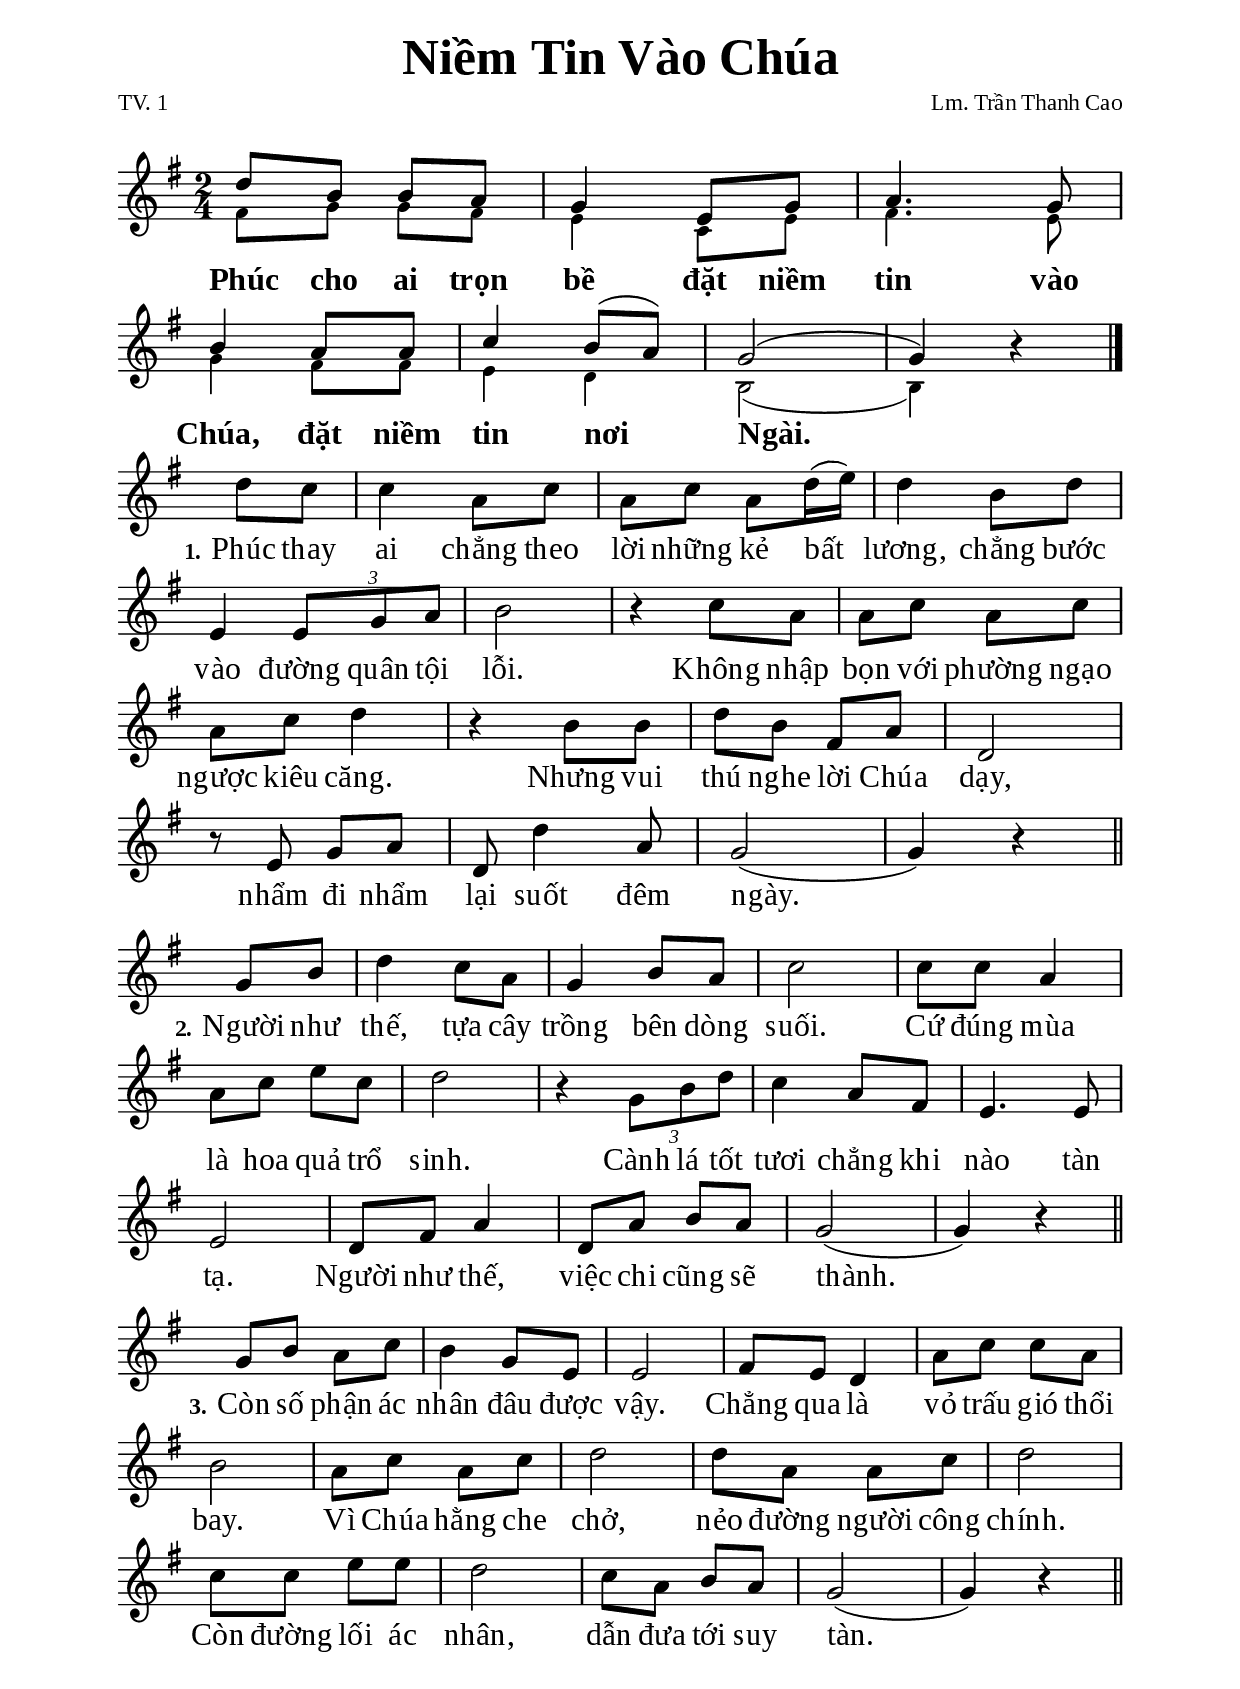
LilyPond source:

% Cài đặt chung
\version "2.20.0"
\include "english.ly"

\header {
  title = \markup { \fontsize #3 "Niềm Tin Vào Chúa" }
  poet = "TV. 1"
  composer = "Lm. Trần Thanh Cao"
  arranger = " "
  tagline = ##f
}

\paper {
  #(set-paper-size "a4")
  top-margin = 10\mm
  bottom-margin = 10\mm
  left-margin = 20\mm
  right-margin = 20\mm
  indent = #0
  #(define fonts
    (make-pango-font-tree
      "Liberation Serif"
      "Liberation Serif"
      "Liberation Serif"
      (/ 20 20)))
  page-count = #1
}

% Nhạc điệp khúc
nhacDiepKhucSop = \relative c'' {
  d8 b b a |
  g4 e8 g |
  a4. g8 |
  b4 a8 a |
  c4 b8 (a) |
  g2 ( |
  g4) r \bar "|."
}

nhacDiepKhucBas = \relative c' {
  fs8 g g fs |
  e4 c8 e |
  fs4. e8 |
  g4 fs8 fs |
  e4 d |
  b2 ( |
  b4) r
}

% Nhạc phiên khúc
nhacPhienKhucMot = \relative c'' {
  \partial 4 d8 c |
  c4 a8 c |
  a c a d16 (e) |
  d4 b8 d |
  e,4 \tuplet 3/2 { e8 g a } |
  b2 |
  r4 c8 a |
  a c a c |
  a c d4 |
  r b8 b |
  d b fs a |
  d,2 |
  r8 e g a |
  d, d'4 a8 |g2 ( |
  g4) r \bar "||"
}

nhacPhienKhucHai = \relative c'' {
  \partial 4 g8 b |
  d4 c8 a |
  g4 b8 a |
  c2 |
  c8 c a4 |
  a8 c e c |
  d2 |
  r4 \tuplet 3/2 { g,8 b d } |
  c4 a8 fs |
  e4. e8 |
  e2 |
  d8 fs a4 |
  d,8 a' b a |
  g2 ( |
  g4) r \bar "||"
}

nhacPhienKhucBa = \relative c'' {
  g8 b a c |
  b4 g8 e |
  e2 |
  fs8 e d4 |
  a'8 c c a |
  b2 |
  a8 c a c |
  d2 |
  d8 a a c |
  d2 |
  c8 c e e |
  d2 |
  c8 a b a |
  g2 ( |
  g4) r \bar "||"
}

% Lời điệp khúc
loiDiepKhuc = \lyricmode {
  Phúc cho ai trọn bề đặt niềm tin vào Chúa,
  đặt niềm tin nơi Ngài.
}

% Lời phiên khúc
loiPhienKhucMot = \lyricmode {
  \set stanza = #"1."
  Phúc thay ai chẳng theo lời những kẻ bất lương,
  chẳng bước vào đường quân tội lỗi.
  Không nhập bọn với phường ngạo ngược kiêu căng.
  Nhưng vui thú nghe lời Chúa dạy,
  nhẩm đi nhẩm lại suốt đêm ngày.
}

loiPhienKhucHai = \lyricmode {
  \set stanza = #"2."
  Người như thế, tựa cây trồng bên dòng suối.
  Cứ đúng mùa là hoa quả trổ sinh.
  Cành lá tốt tươi chẳng khi nào tàn tạ.
  Người như thế, việc chi cũng sẽ thành.
}

loiPhienKhucBa = \lyricmode {
  \set stanza = #"3."
  Còn số phận ác nhân đâu được vậy.
  Chẳng qua là vỏ trấu gió thổi bay.
  Vì Chúa hằng che chở,
  nẻo đường người công chính.
  Còn đường lối ác nhân, dẫn đưa tới suy tàn.
}


% Dàn trang
\score {
  \new ChoirStaff <<
    \new Staff = diepKhuc \with {
        \consists "Merge_rests_engraver"
        \magnifyStaff #(magstep +1)
      }
      <<
      \new Voice = beSop {
        \voiceOne \key g \major \time 2/4 \nhacDiepKhucSop
      }
      \new Voice = beBas {
        \override NoteHead.font-size = #-2
        \voiceTwo \key g \major \time 2/4 \nhacDiepKhucBas
      }
    >>
    \new Lyrics \lyricsto beSop \loiDiepKhuc
  >>
  \layout {
    \override Lyrics.LyricText.font-series = #'bold
    \override Lyrics.LyricText.font-size = #+3
    \override Lyrics.LyricSpace.minimum-distance = #3.0
    \override Score.BarNumber.break-visibility = ##(#f #f #f)
  }
}

\score {
  \new ChoirStaff <<
    \new Staff = phienKhuc \with {
        \magnifyStaff #(magstep +1)
      }
      <<
      \new Voice = beSop {
        \key g \major \time 2/4 \nhacPhienKhucMot
      }
    >>
    \new Lyrics \lyricsto beSop \loiPhienKhucMot
  >>
  \layout {
    \override Staff.TimeSignature.transparent = ##t
    \override Lyrics.LyricText.font-size = #+3
    \override Lyrics.LyricSpace.minimum-distance = #0.5
    \override Score.BarNumber.break-visibility = ##(#f #f #f)
  }
}

\score {
  \new ChoirStaff <<
    \new Staff = phienKhuc \with {
        \magnifyStaff #(magstep +1)
      }
      <<
      \new Voice = beSop {
        \key g \major \time 2/4 \nhacPhienKhucHai
      }
    >>
    \new Lyrics \lyricsto beSop \loiPhienKhucHai
  >>
  \layout {
    \override Staff.TimeSignature.transparent = ##t
    \override Lyrics.LyricText.font-size = #+3
    \override Lyrics.LyricSpace.minimum-distance = #0.5
    \override Score.BarNumber.break-visibility = ##(#f #f #f)
  }
}

\score {
  \new ChoirStaff <<
    \new Staff = phienKhuc \with {
        \magnifyStaff #(magstep +1)
      }
      <<
      \new Voice = beSop {
        \key g \major \time 2/4 \nhacPhienKhucBa
      }
    >>
    \new Lyrics \lyricsto beSop \loiPhienKhucBa
  >>
  \layout {
    \override Staff.TimeSignature.transparent = ##t
    \override Lyrics.LyricText.font-size = #+3
    \override Lyrics.LyricSpace.minimum-distance = #0.5
    \override Score.BarNumber.break-visibility = ##(#f #f #f)
  }
}
